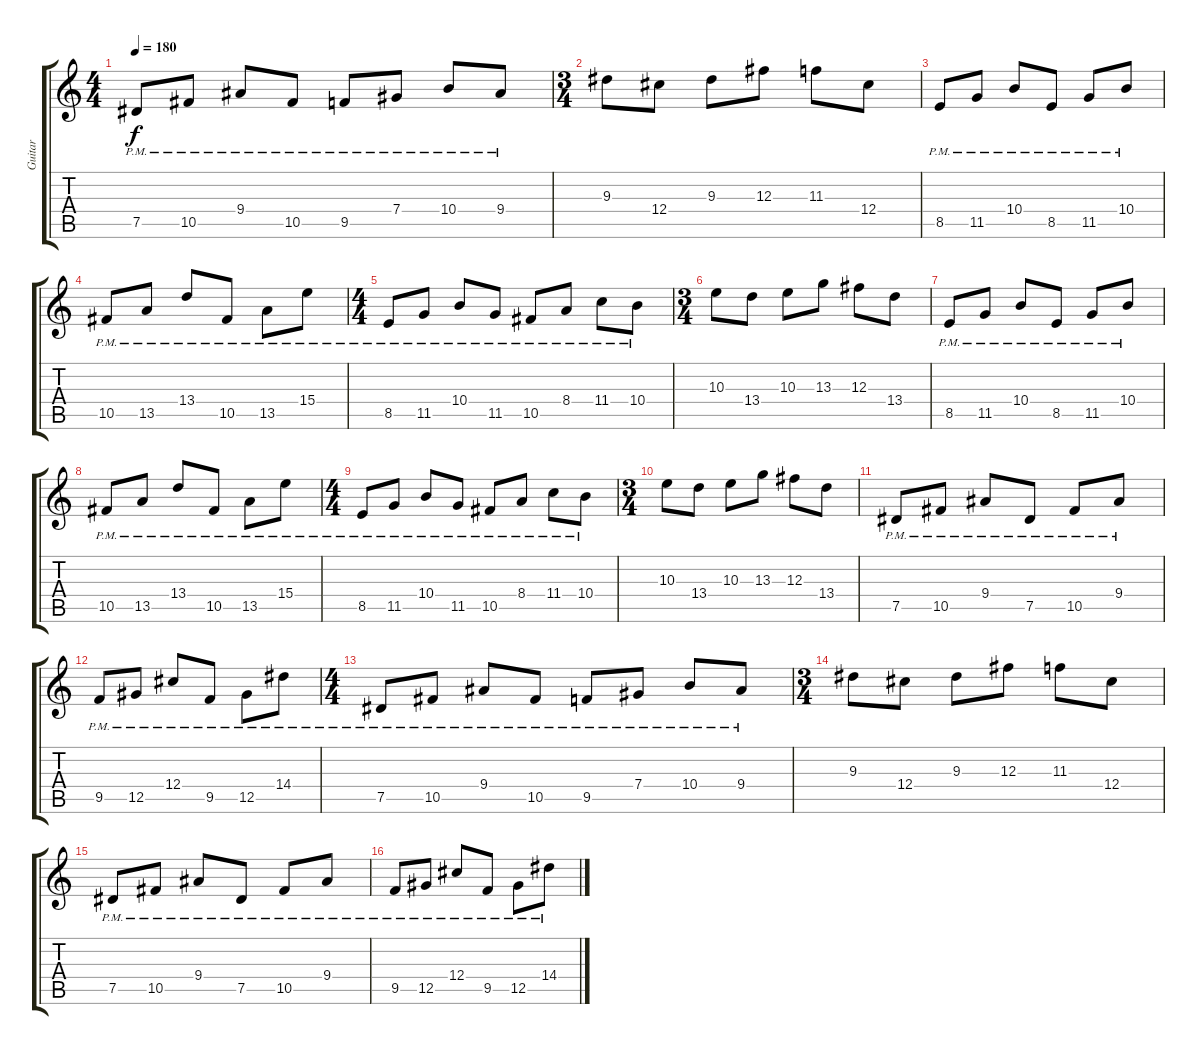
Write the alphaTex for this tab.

\track ("Guitar" "Guitar") {instrument distortionguitar}
\staff {score tabs}
\tuning (Eb4 Bb3 Gb3 Db3 Ab2 Eb2) {hide}
\ts (4 4)
\tempo 180
\clef g2
\ks c
7.5{pm}.8{dy f} 10.5{pm}.8 9.4{pm}.8 10.5{pm}.8 9.5{pm}.8 7.4{pm}.8 10.4{pm}.8 9.4{pm}.8 |
\ts (3 4)
9.3.8 12.4.8 9.3.8 12.3.8 11.3.8 12.4.8 |
8.5{pm}.8 11.5{pm}.8 10.4{pm}.8 8.5{pm}.8 11.5{pm}.8 10.4{pm}.8 |
10.5{pm}.8 13.5{pm}.8 13.4{pm}.8 10.5{pm}.8 13.5{pm}.8 15.4{pm}.8 |
\ts (4 4)
8.5{pm}.8 11.5{pm}.8 10.4{pm}.8 11.5{pm}.8 10.5{pm}.8 8.4{pm}.8 11.4{pm}.8 10.4{pm}.8 |
\ts (3 4)
10.3.8 13.4.8 10.3.8 13.3.8 12.3.8 13.4.8 |
8.5{pm}.8 11.5{pm}.8 10.4{pm}.8 8.5{pm}.8 11.5{pm}.8 10.4{pm}.8 |
10.5{pm}.8 13.5{pm}.8 13.4{pm}.8 10.5{pm}.8 13.5{pm}.8 15.4{pm}.8 |
\ts (4 4)
8.5{pm}.8 11.5{pm}.8 10.4{pm}.8 11.5{pm}.8 10.5{pm}.8 8.4{pm}.8 11.4{pm}.8 10.4{pm}.8 |
\ts (3 4)
10.3.8 13.4.8 10.3.8 13.3.8 12.3.8 13.4.8 |
7.5{pm}.8 10.5{pm}.8 9.4{pm}.8 7.5{pm}.8 10.5{pm}.8 9.4{pm}.8 |
9.5{pm}.8 12.5{pm}.8 12.4{pm}.8 9.5{pm}.8 12.5{pm}.8 14.4{pm}.8 |
\ts (4 4)
7.5{pm}.8 10.5{pm}.8 9.4{pm}.8 10.5{pm}.8 9.5{pm}.8 7.4{pm}.8 10.4{pm}.8 9.4{pm}.8 |
\ts (3 4)
9.3.8 12.4.8 9.3.8 12.3.8 11.3.8 12.4.8 |
7.5{pm}.8 10.5{pm}.8 9.4{pm}.8 7.5{pm}.8 10.5{pm}.8 9.4{pm}.8 |
9.5{pm}.8 12.5{pm}.8 12.4{pm}.8 9.5{pm}.8 12.5{pm}.8 14.4{pm}.8
